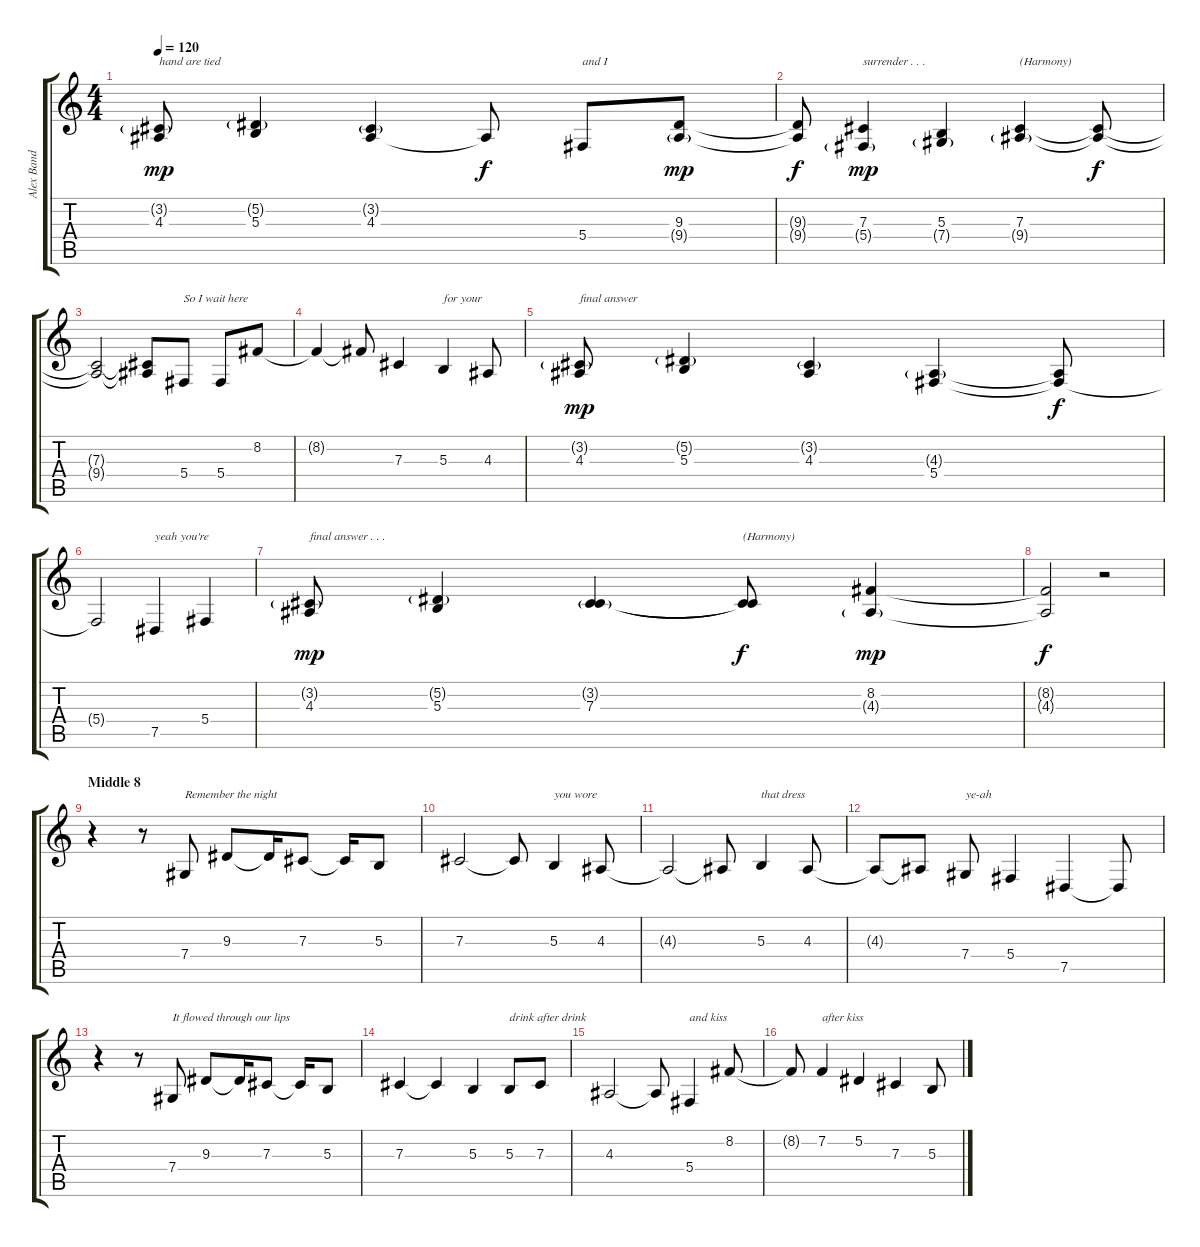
\track ("Alex Band (Vocals and Harmonies)" "Alex Band ") {instrument clarinet}
\staff {score tabs}
\tuning (Eb4 Bb3 Gb3 Db3 Ab2 Eb2) {hide}
\ts (4 4)
\tempo 120
\clef g2
\ks c
(3.2{g} 4.3).8{txt "hand are tied" dy mp} (5.2{g} 5.3).4 (3.2{g} 4.3).4 4.3{t}.8{dy f} 5.4.8{txt "and I"} (9.3 9.4{g}).8{dy mp} |
(9.3{t} 9.4{t}).8{dy f} (7.3 5.4{g}).4{txt "surrender . . ." dy mp} (5.3 7.4{g}).4 (7.3 9.4{g}).4{txt "(Harmony)"} (7.3{t} 9.4{t}).8{dy f} |
(7.3{t} 9.4{t}).2 (7.3{t} 9.4{t}).8 5.4.8{txt "So I wait here"} 5.4.8 8.2.8 |
8.2{t}.4 8.2{t}.8 7.3.4 5.3.4{txt "for your"} 4.3.8 |
(3.2{g} 4.3).8{txt "final answer" dy mp} (5.2{g} 5.3).4 (3.2{g} 4.3).4 (4.3{g} 5.4).4 (4.3{t} 5.4{t}).8{dy f} |
5.4{t}.2 7.5.4{txt "yeah you're"} 5.4.4 |
(3.2{g} 4.3).8{txt "final answer . . ." dy mp} (5.2{g} 5.3).4 (3.2{g} 7.3).4 (3.2{t} 7.3{t}).8{txt "(Harmony)" dy f} (8.2 4.3{g}).4{dy mp} |
(8.2{t} 4.3{t}).2{dy f} r.2 |
\section ("" "Middle 8")
r.4 r.8 7.4.8{txt "Remember the night"} 9.3.8 9.3{t}.16 7.3.8 7.3{t}.16 5.3.8 |
7.3.2 7.3{t}.8 5.3.4{txt "you wore"} 4.3.8 |
4.3{t}.2 4.3{t}.8 5.3.4{txt "that dress"} 4.3.8 |
4.3{t}.8 4.3{t}.8 7.4.8{txt "ye-ah"} 5.4.4 7.5.4 7.5{t}.8 |
r.4 r.8 7.4.8{txt "It flowed through our lips"} 9.3.8 9.3{t}.16 7.3.8 7.3{t}.16 5.3.8 |
7.3.4 7.3{t}.4 5.3.4 5.3.8{txt "drink after drink"} 7.3.8 |
4.3.2 4.3{t}.8 5.4.4{txt "and kiss"} 8.2.8 |
8.2{t}.8 7.2.4{txt "after kiss"} 5.2.4 7.3.4 5.3.8
